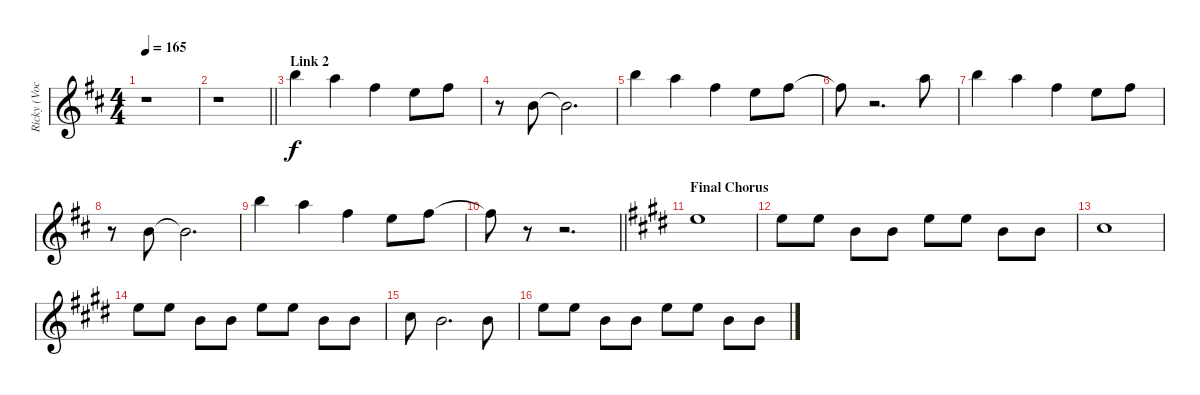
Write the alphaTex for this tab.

\track ("Ricky (Vocals)" "Ricky (Voc") {instrument acousticguitarsteel}
\staff {score}
\tuning (E4 B3 G3 D3 A2 E2) {hide}
\ts (4 4)
\tempo 165
\clef g2
\ks d
r.1{dy f} |
\barLineRight lightlight
r.1 |
\section ("" "Link 2")
7.1.4 5.1.4 2.1.4 0.1.8 2.1.8 |
r.8 0.2.8 0.2{t}.2{d} |
7.1.4 5.1.4 2.1.4 0.1.8 2.1.8 |
2.1{t}.8 r.2{d} 5.1.8 |
7.1.4 5.1.4 2.1.4 0.1.8 2.1.8 |
r.8 0.2.8 0.2{t}.2{d} |
7.1.4 5.1.4 2.1.4 0.1.8 2.1.8 |
\barLineRight lightlight
2.1{t}.8 r.8 r.2{d} |
\section ("" "Final Chorus")
\ks e
0.1.1 |
0.1.8 0.1.8 0.2.8 0.2.8 0.1.8 0.1.8 0.2.8 0.2.8 |
2.2.1 |
0.1.8 0.1.8 0.2.8 0.2.8 0.1.8 0.1.8 0.2.8 0.2.8 |
2.2.8 0.2.2{d} 0.2.8 |
0.1.8 0.1.8 0.2.8 0.2.8 0.1.8 0.1.8 0.2.8 0.2.8
